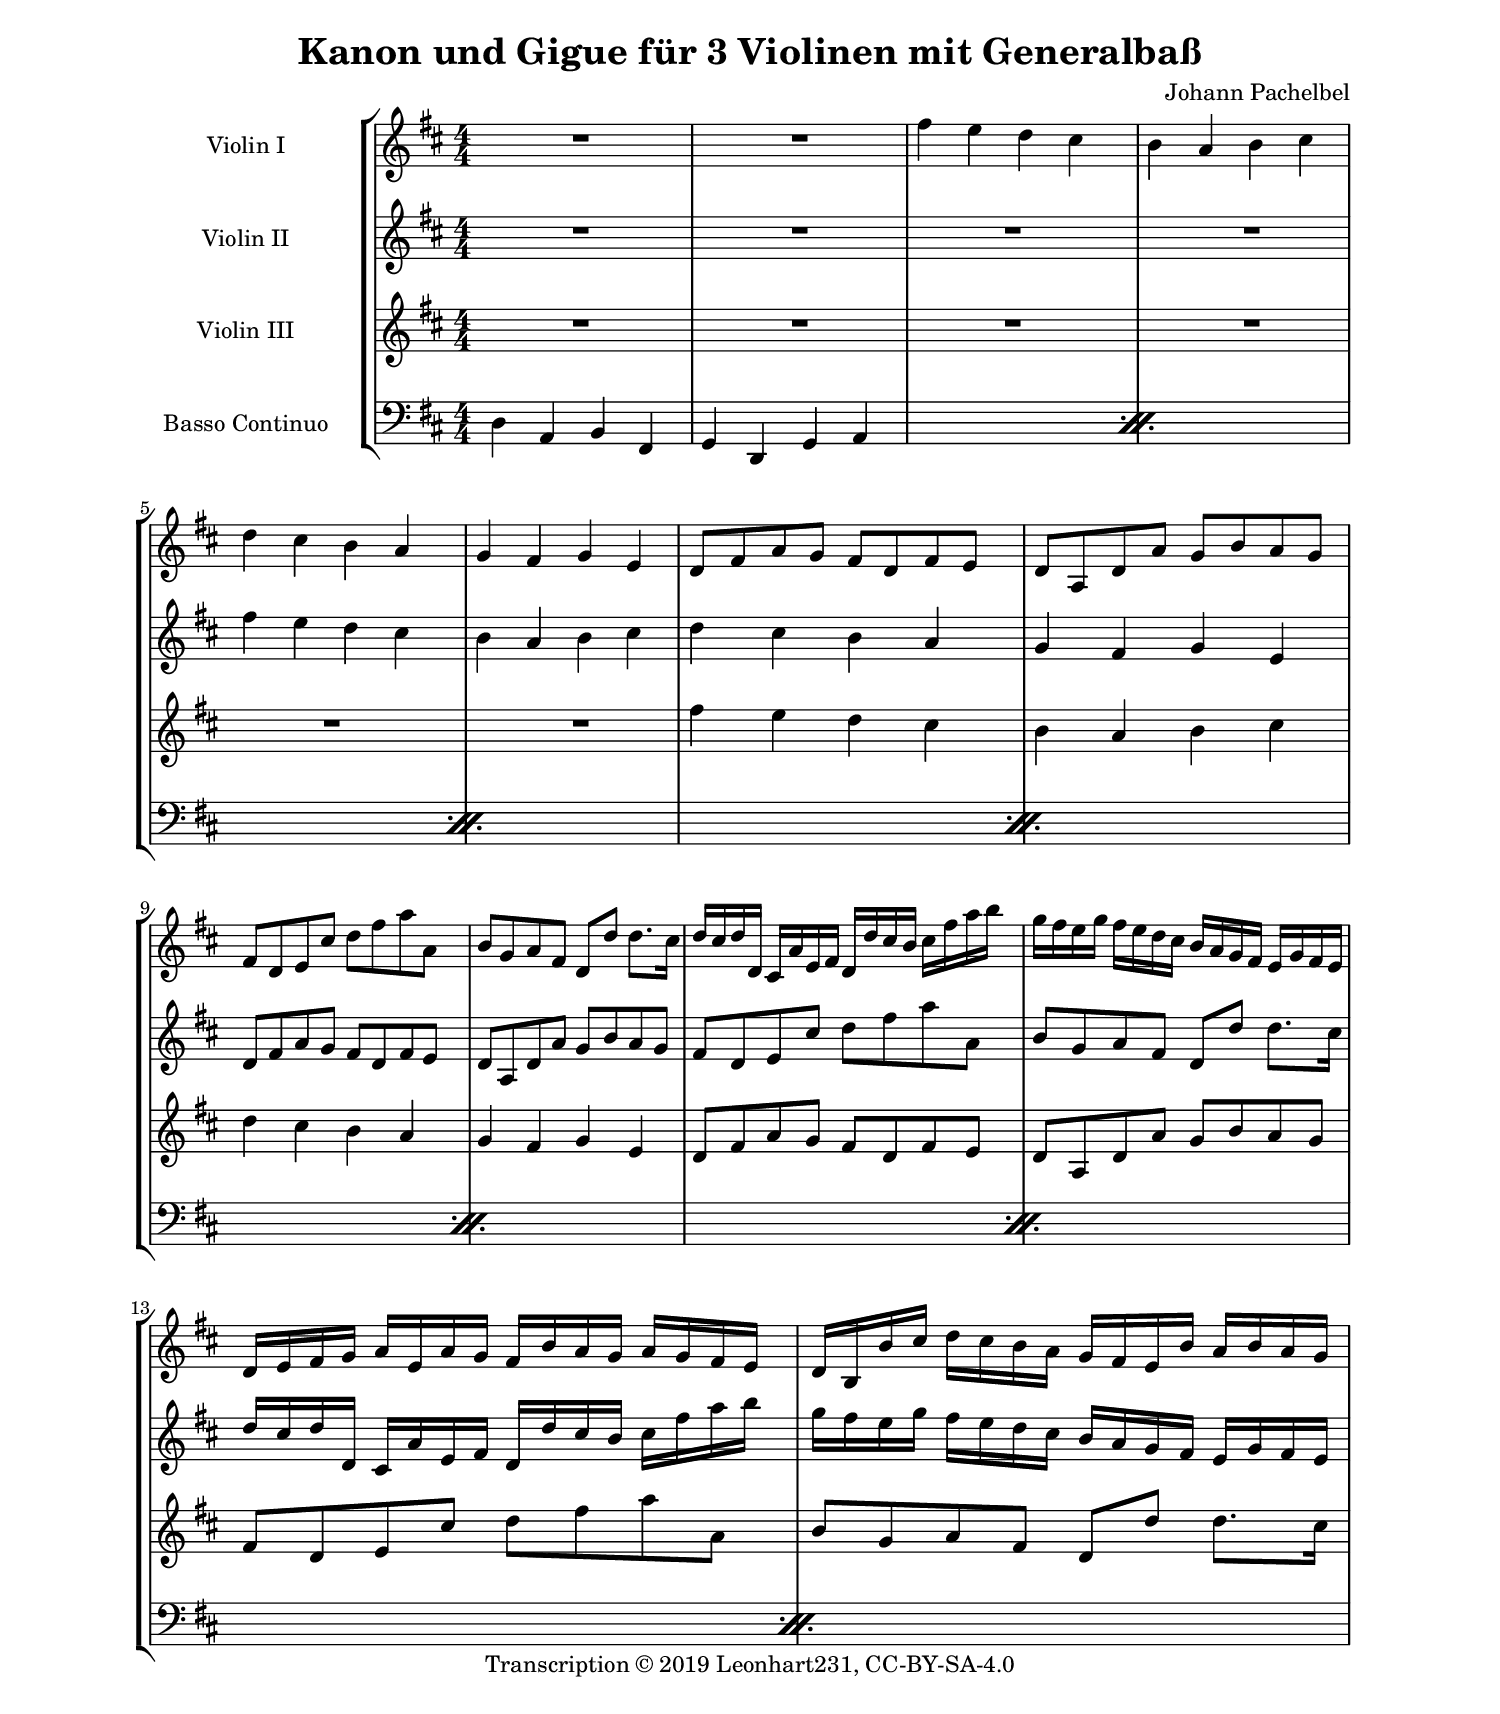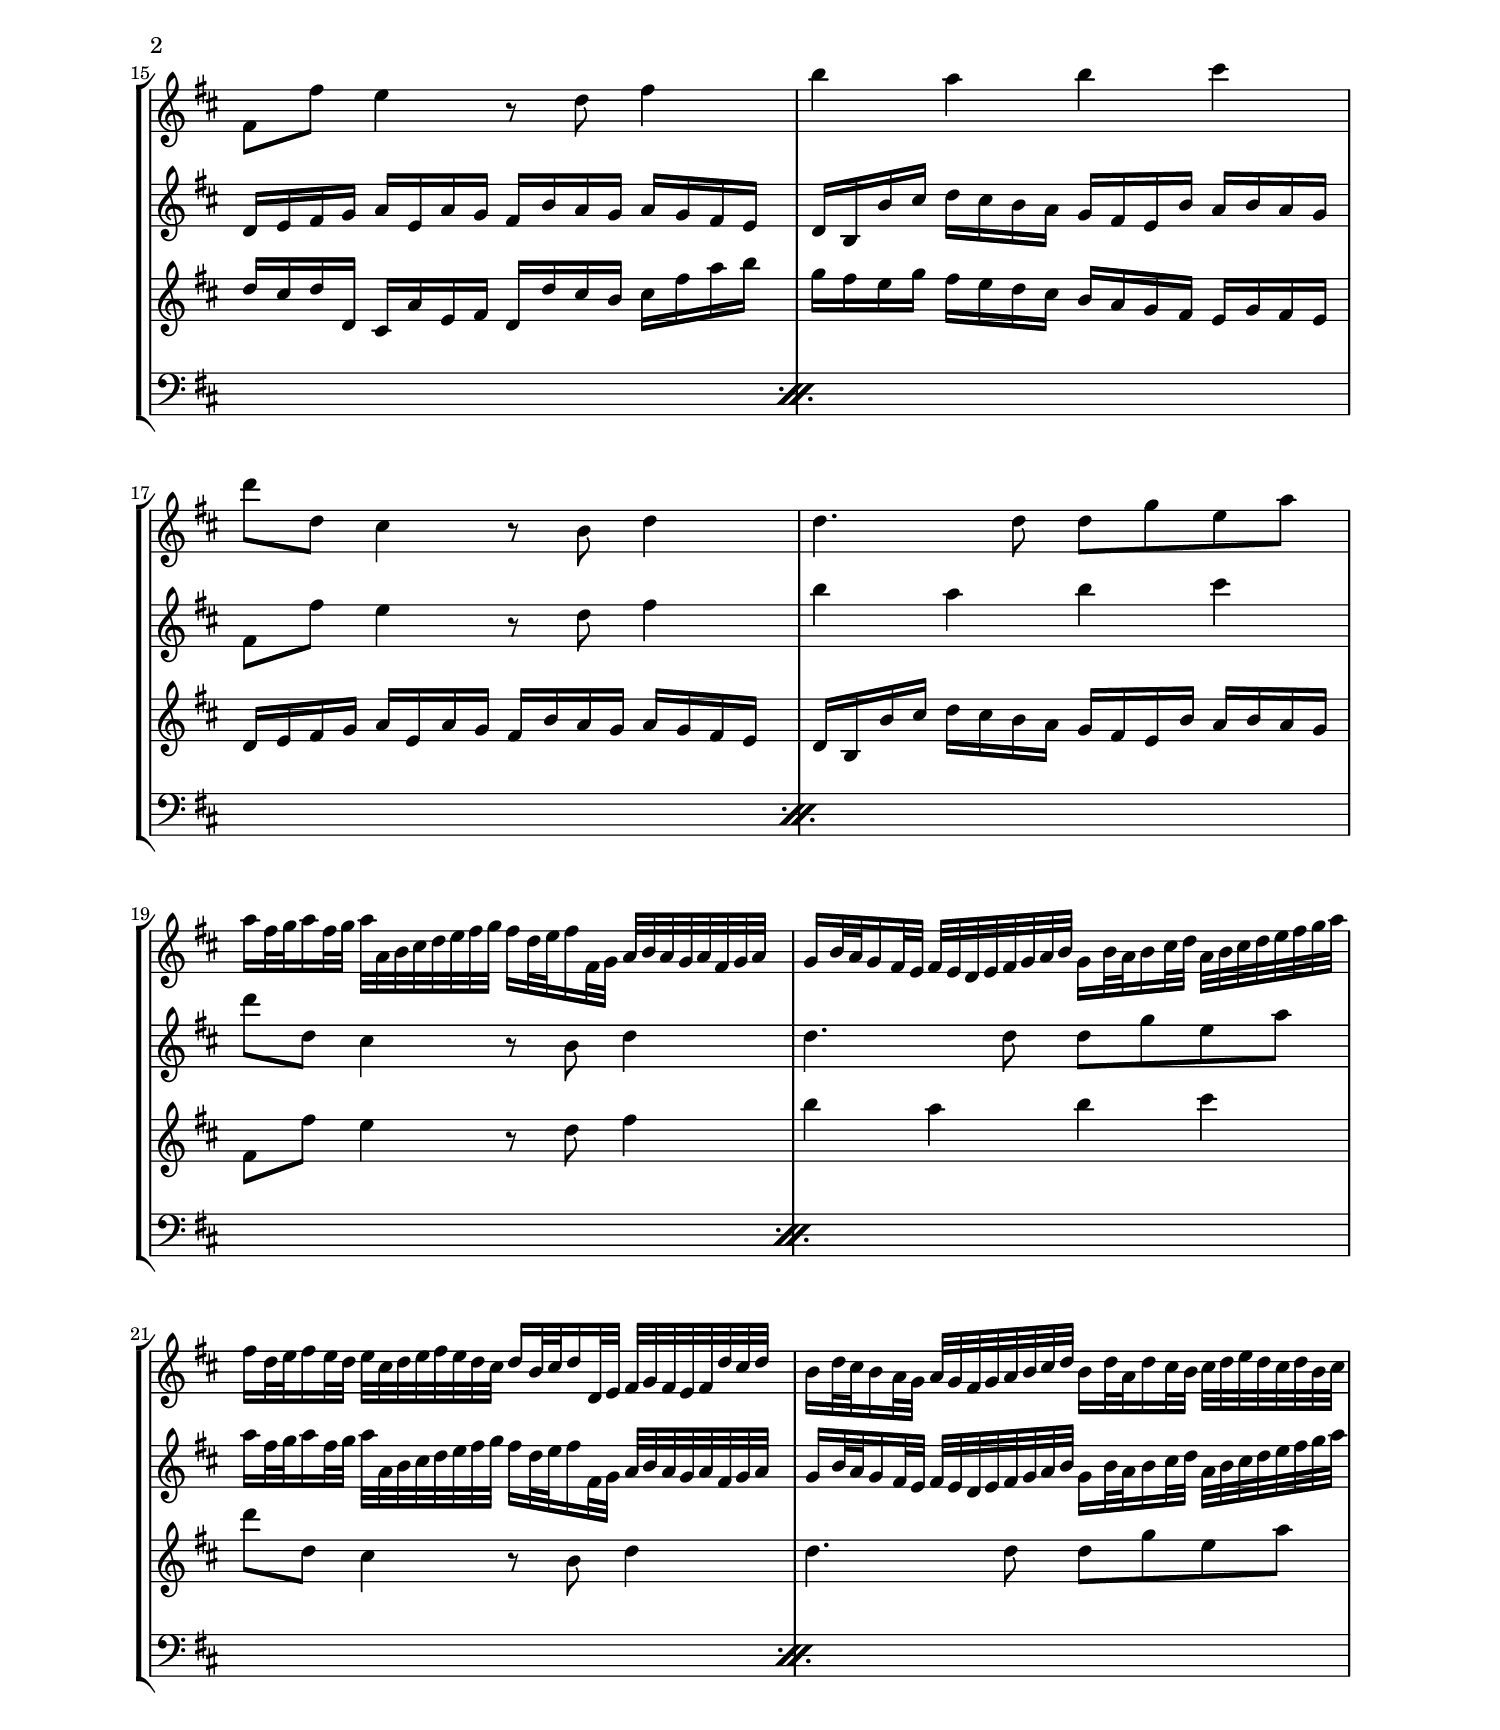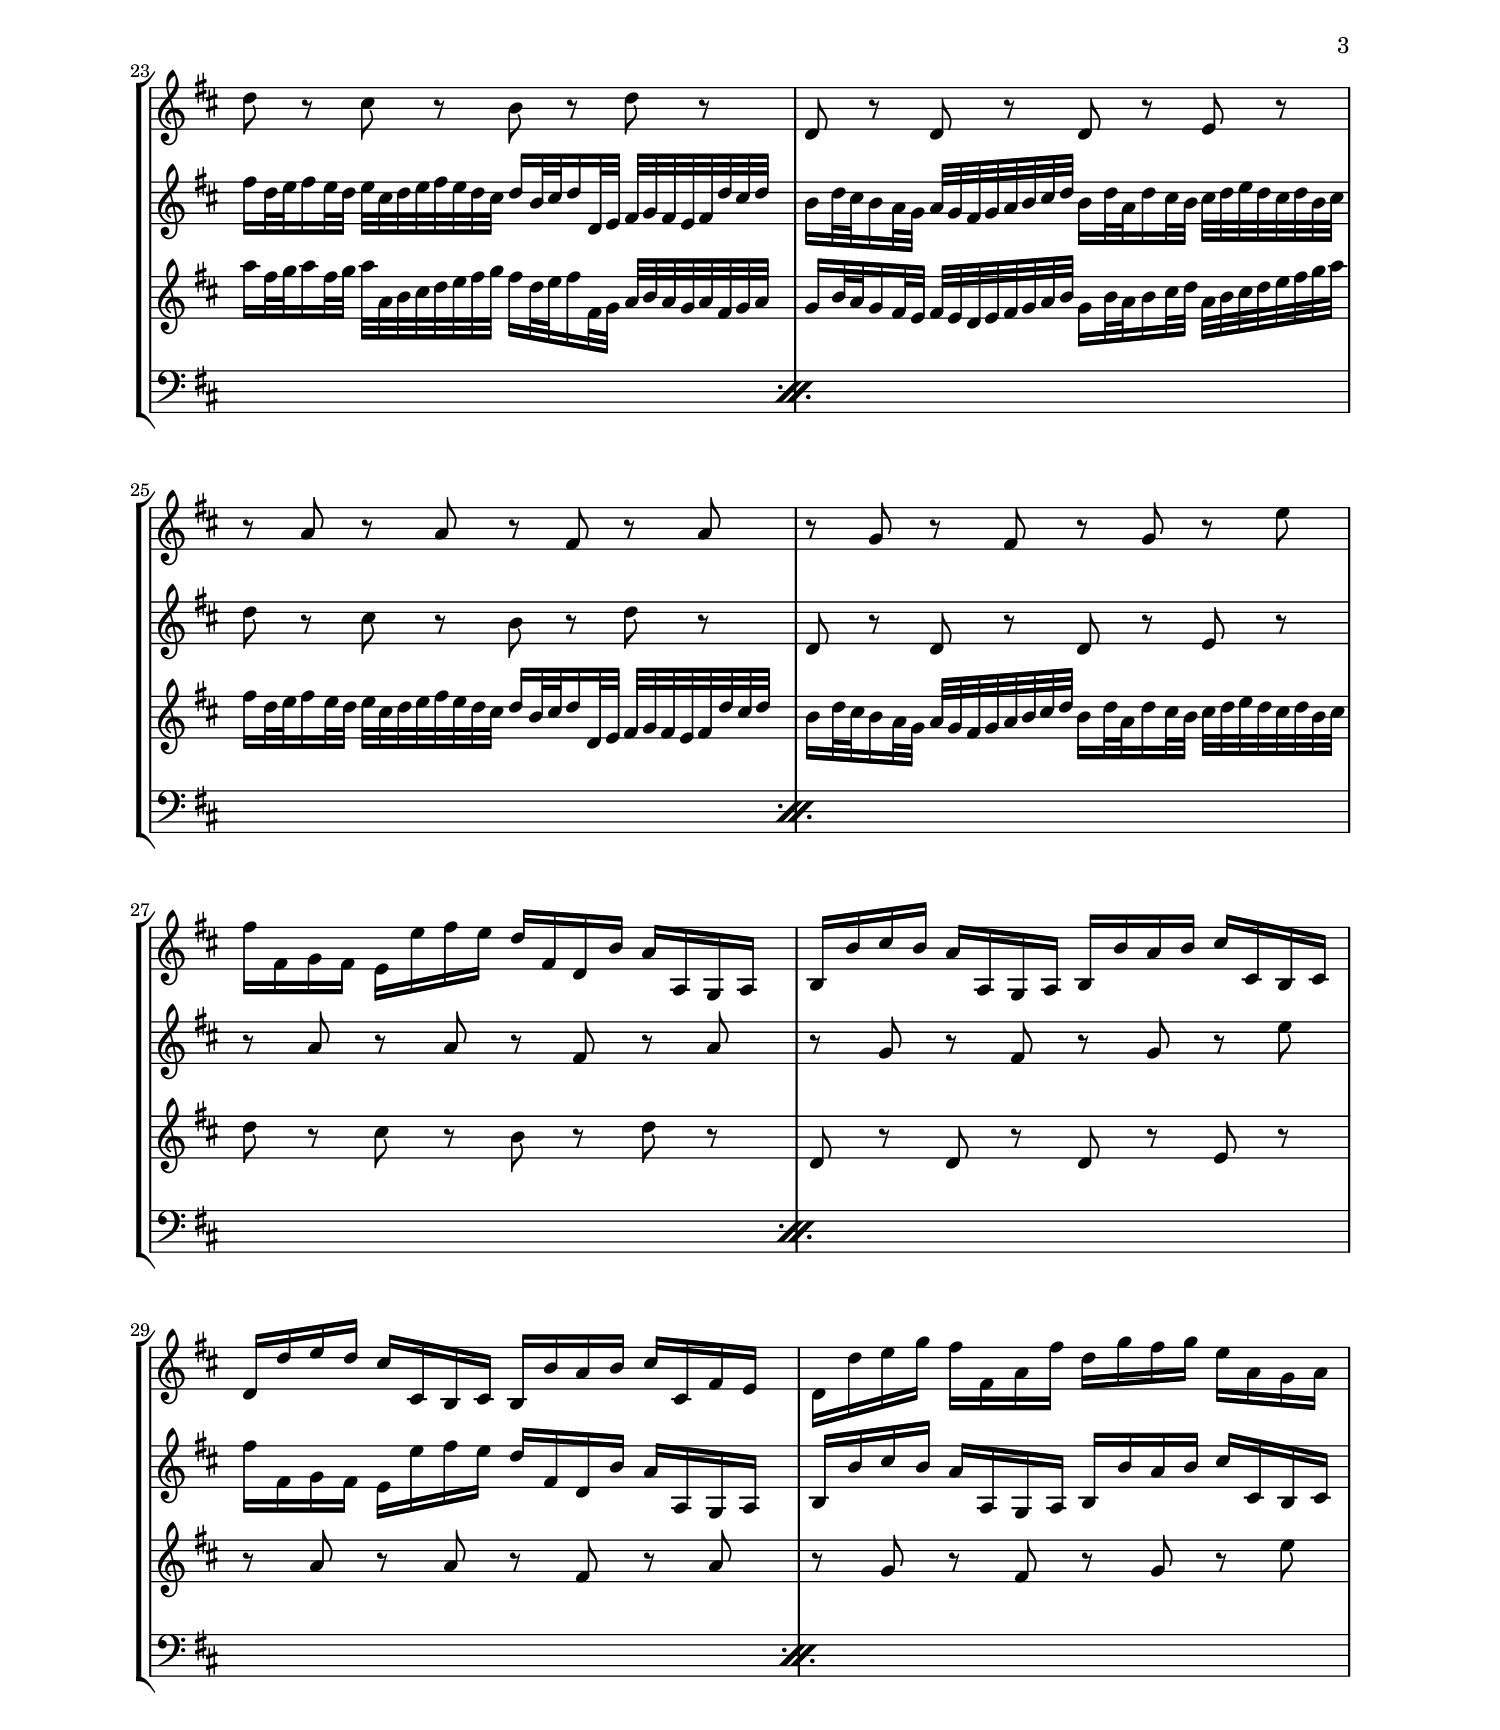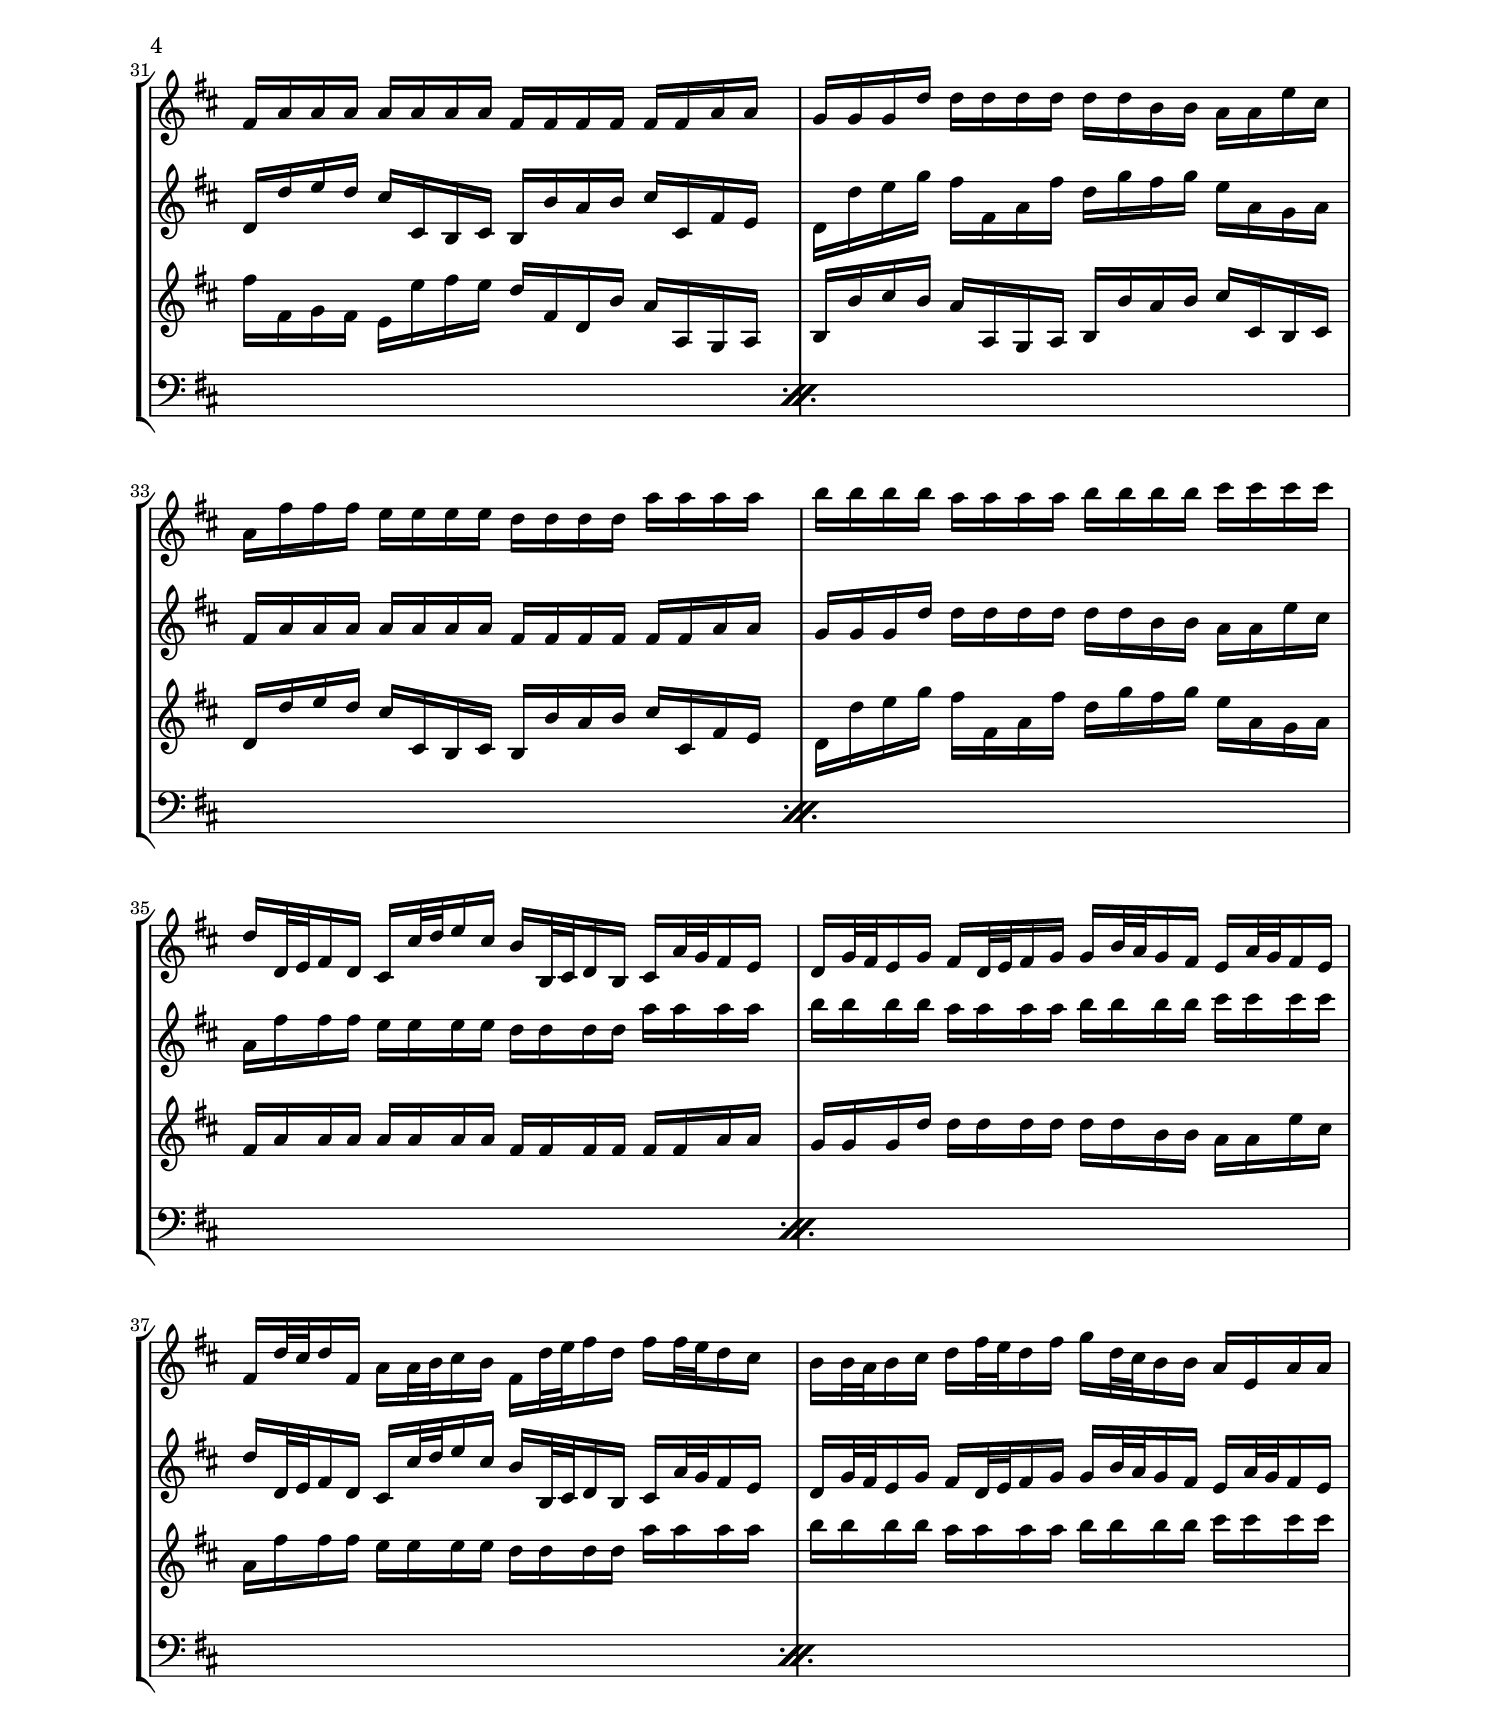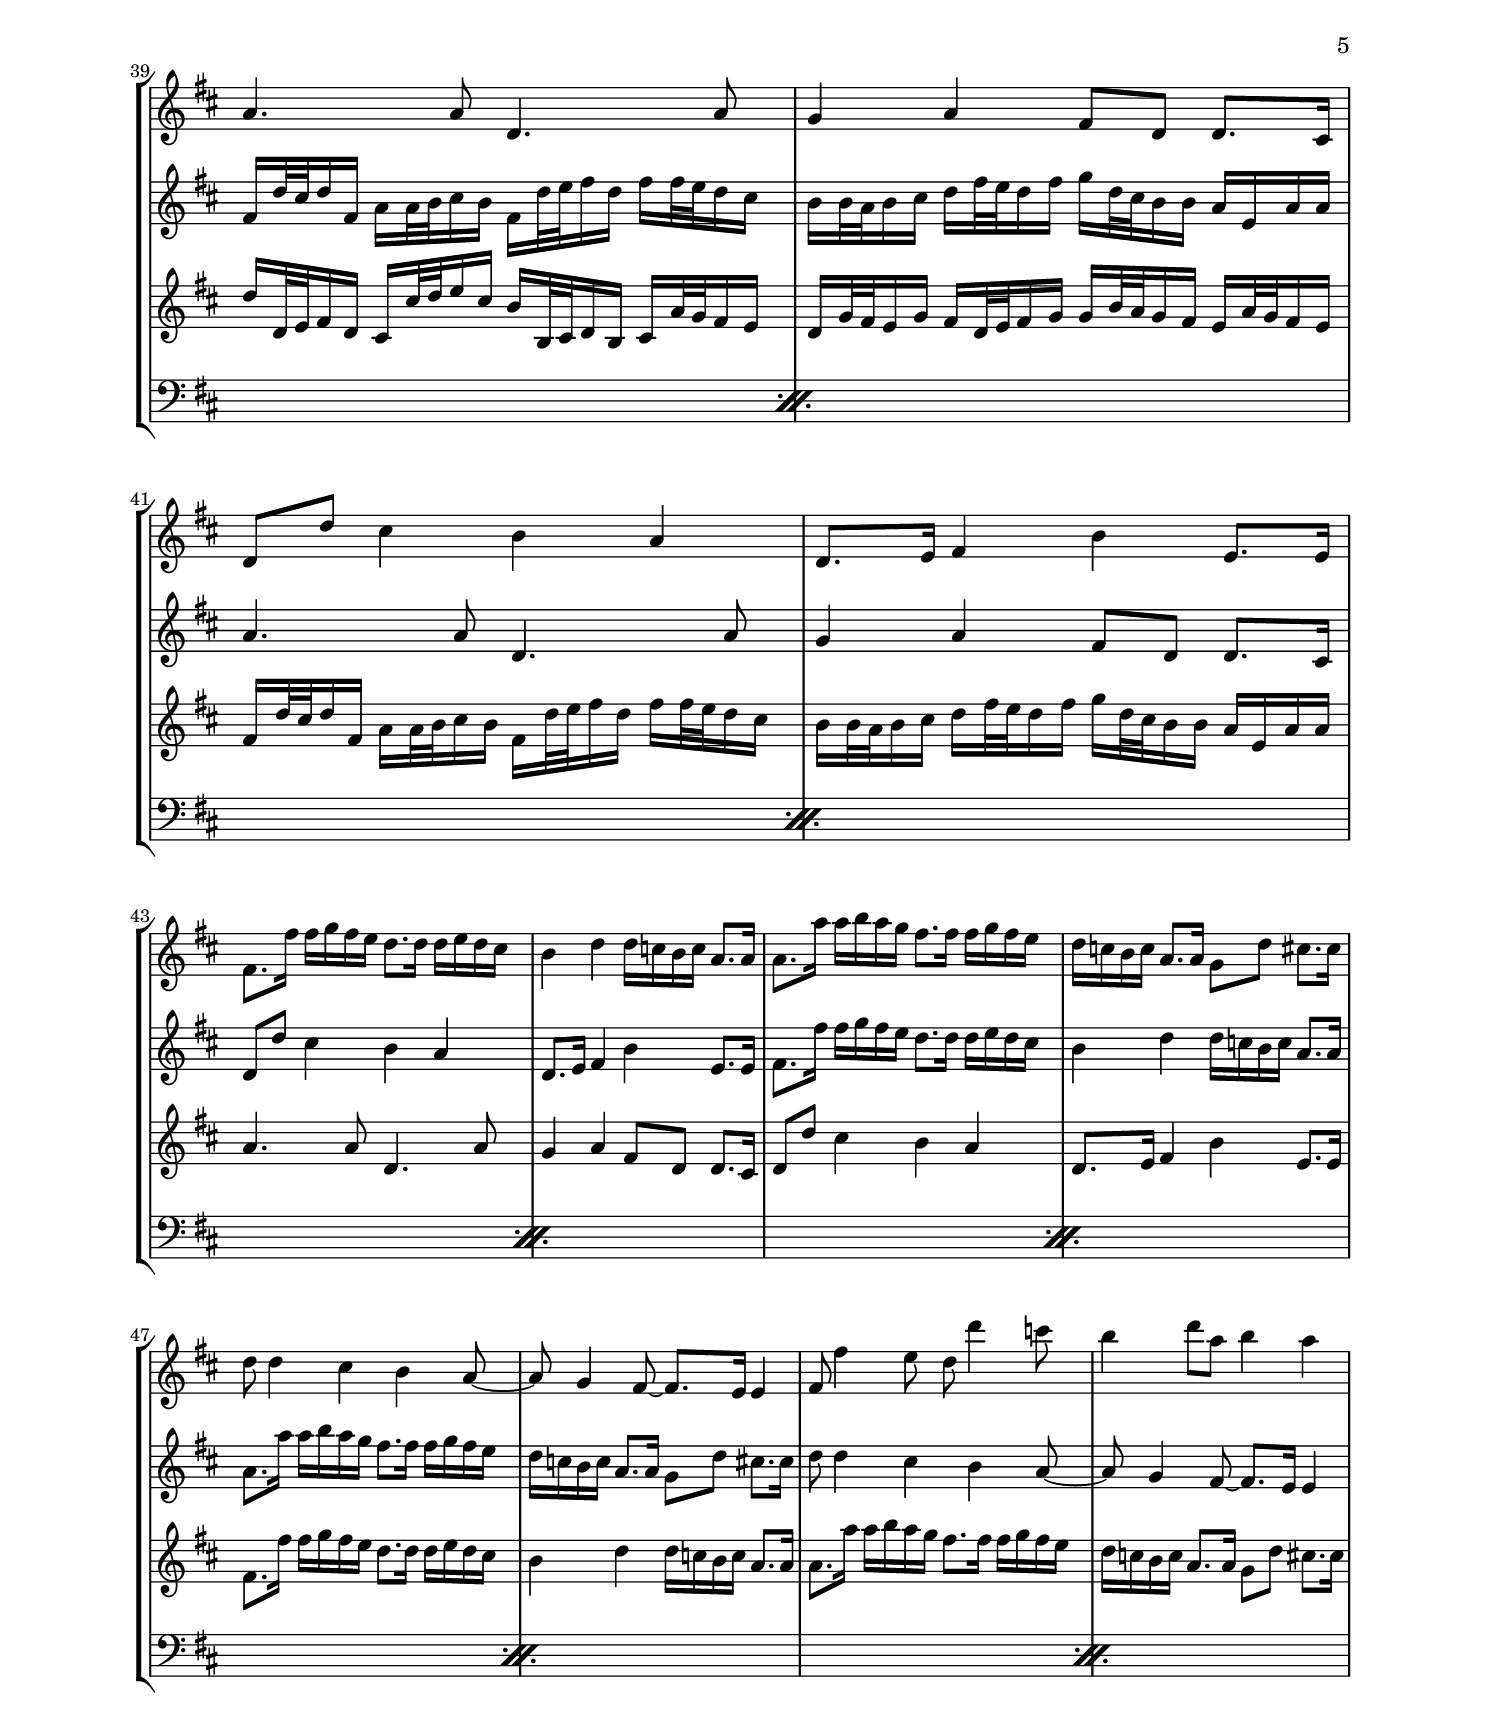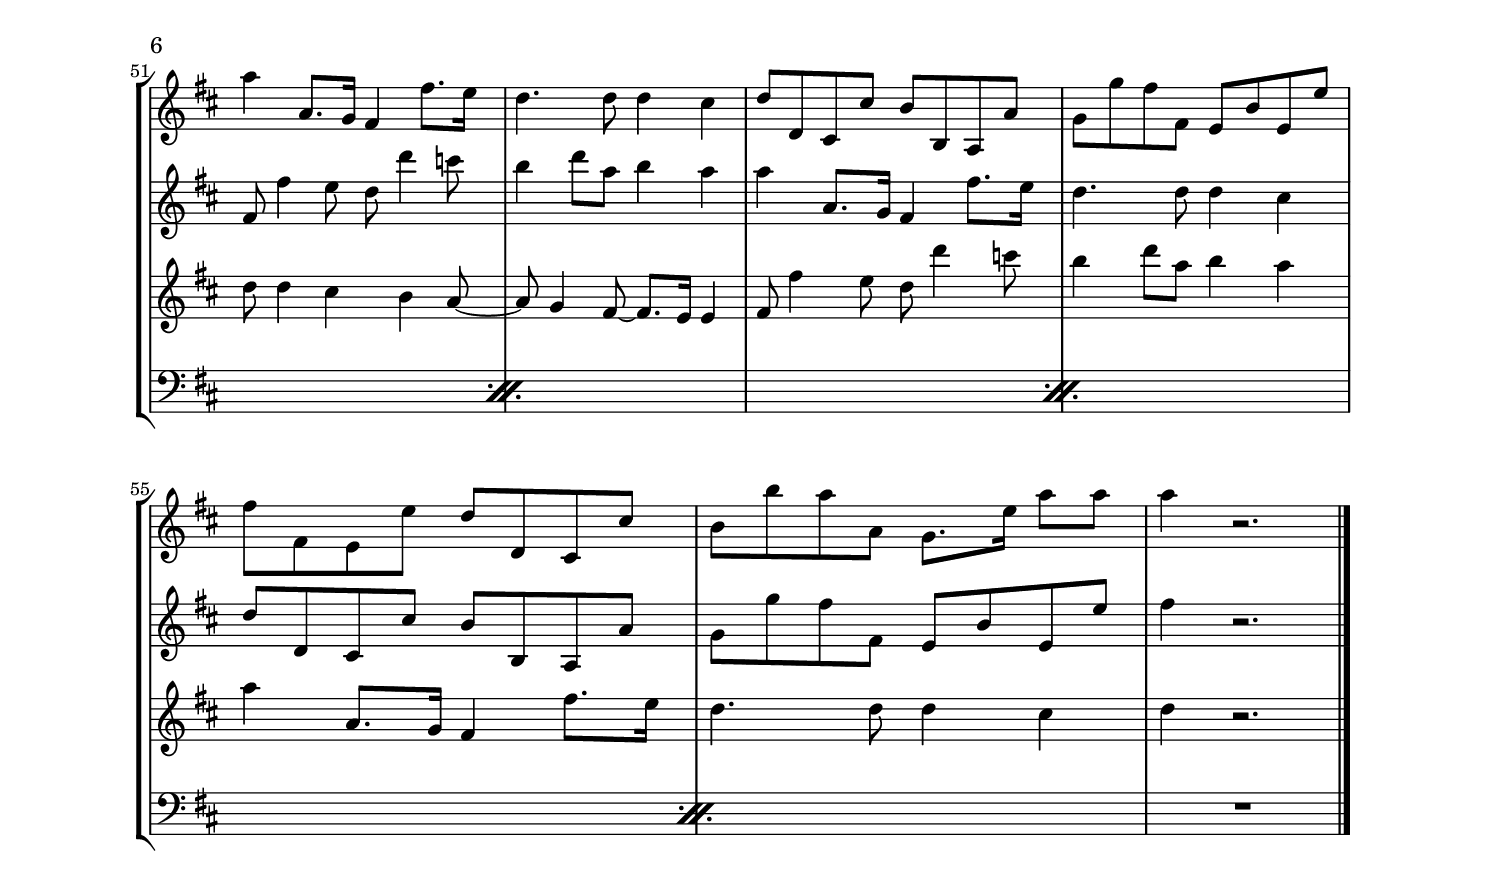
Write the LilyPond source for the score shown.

\version "2.18.2"

\language "english"

\header {
  title = "Kanon und Gigue für 3 Violinen mit Generalbaß"
  composer = "Johann Pachelbel"
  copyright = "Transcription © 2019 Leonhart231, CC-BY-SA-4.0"
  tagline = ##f
}

#(set! paper-alist (cons '("part size" . (cons (* 10 in) (* 13 in))) paper-alist))

\paper {
  #(set-paper-size "part size")
  indent = 1.5\in
  top-margin = 1\in
  bottom-margin = 1\in
  left-margin = 1\in
  right-margin = 1\in
}

global = {
  \key d \major
  \numericTimeSignature
  \time 4/4
  \compressFullBarRests
  \accidentalStyle modern-cautionary
}

partI = {
  fs4 e d cs |
  b4 a b cs |
  d4 cs b a |
  g4 fs g e |
}

partII = {
  d8 fs a g fs d fs e |
  d8 a d a' g b a g |
  fs8 d e cs' d fs a a, |
  b8 g a fs d d' d8. cs16 |
}

partIII = {
  d16 cs d d, cs a' e fs d d' cs b cs fs a b |
  g16 fs e g fs e d cs b a g fs e g fs e |
  d16 e fs g a e a g fs b a g a g fs e |
  d16 b b' cs d cs b a g fs e b' a b a g |
}

partIV = {
  fs8 fs' e4 r8 d fs4 |
  b4 a b cs |
  d8 d, cs4 r8 b d4 |
  d4. d8 d g e a |
}

partV = {
  a16 fs32 g a16 fs32 g a a, b cs d e fs g fs16 d32 e fs16 fs,32 g a b a g a fs g a |
  g16 b32 a g16 fs32 e fs e d e fs g a b g16 b32 a b16 cs32 d a b cs d e fs g a |
  fs16 d32 e fs16 e32 d e cs d e fs e d cs d16 b32 cs d16 d,32 e fs g fs e fs d' cs d |
  b16 d32 cs b16 a32 g a g fs g a b cs d b16 d32 a d16 cs32 b cs d e d cs d b cs |
}

partVI = {
  d8 r cs r b r d r |
  d,8 r d r d r e r |
  r8 a r a r fs r a |
  r8  g r fs r g r e' |
}

partVII = {
  fs16 fs, g fs e e' fs e d fs, d b' a a, g a |
  b16 b' cs b a a, g a b b' a b cs cs, b cs |
  d16 d' e d cs cs, b cs b b' a b cs cs, fs e |
  d16  d' e g fs fs, a fs' d g fs g e a, g a |
}

partVIII = {
  fs16 a a a a a a a fs fs fs fs fs fs a a|
  g16 g g d' d d d d d d b b a a e' cs |
  a16 fs' fs fs e e e e d d d d a' a a a |
  b16 b b b a a a a b b b b cs cs cs cs |
}

partIX = {
  d,16 d,32 e fs16 d cs cs'32 d e16 cs b b,32 cs d16 b cs a'32 g fs16 e |
  d16 g32 fs e16 g fs d32 e fs16 g g b32 a g16 fs e a32 g fs16 e |
  fs16 d'32 cs d16 fs, a a32 b cs16 b fs d'32 e fs16 d fs fs32 e d16 cs |
  b16 b32 a b16 cs d fs32 e d16 fs g d32 cs b16 b a e a a |
}

partX = {
  a4. a8 d,4. a'8 |
  g4 a fs8 d d8. cs16 |
  d8 d' cs4 b a |
  d,8. e16 fs4 b e,8. e16 |
}

partXI = {
  fs8. fs'16 fs g fs e d8. d16 d e d cs |
  b4 d d16 c b c a8. a16 |
  a8. a'16 a b a g fs8. fs16 fs g fs e |
  d16 c b c a8. a16 g8 d' cs8. cs16 |
}

partXII = {
  d8 d4 cs b a8~ |
  a8 g4 fs8~fs8. e16 e4 |
  fs8 fs'4 e8 d d'4 c8 |
  b4 d8 a b4 a |
  a4 a,8. g16 fs4 fs'8. e16 |
  d4. d8 d4 cs |
}

partXIII_I = {
  d8 d, cs cs' b b, a a' |
  g8 g' fs fs, e b' e, e' |
}

partXIII_II = {
  fs8 fs, e e' d d, cs cs' |
  b8 b' a a, g8. e'16 a8 a |
}

partXIII = {
  \partXIII_I
  \partXIII_II
}

voice = {
  \partI
  \partII
  \partIII
  \partIV
  \partV
  \partVI
  \partVII
  \partVIII
  \partIX
  \partX
  \partXI
  \partXII
}

scoreAViolinI = \relative c'' {
  \global
  R1*2 |
  \voice
  \partXIII
  a4 r2. | \bar "|."
}

scoreAViolinII = \relative c'' {
  \global
  R1*4 |
  \voice
  \partXIII_I
  fs4 r2. | \bar "|."
}

scoreAViolinIII = \relative c'' {
  \global
  R1*6 |
  \voice
  d4 r2. | \bar "|."
}

scoreABcMusic = \relative c {
  \global
  \repeat percent 28 { d4 a b fs | g4 d g a | }
  R1 | \bar "|."
}

scoreABcFigures = \figuremode {
  \global
  \override Staff.BassFigureAlignmentPositioning #'direction = #DOWN
}

scoreAViolinIPart = \new Staff \with {
  instrumentName = "Violin I"
  midiInstrument = "violin"
} \scoreAViolinI

scoreAViolinIIPart = \new Staff \with {
  instrumentName = "Violin II"
  midiInstrument = "violin"
} \scoreAViolinII

scoreAViolinIIIPart = \new Staff \with {
  instrumentName = "Violin III"
  midiInstrument = "violin"
} \scoreAViolinIII

scoreABassoContinuoPart = <<
  \new Staff \with {
    instrumentName = "Basso Continuo"
    midiInstrument = "cello"
  } { \clef bass \scoreABcMusic }
  \new FiguredBass \scoreABcFigures
>>

\score {
  \new StaffGroup <<
    \scoreAViolinIPart
    \scoreAViolinIIPart
    \scoreAViolinIIIPart
    \scoreABassoContinuoPart
  >>
  \layout { }
}

\score {
  \unfoldRepeats
  <<
    \scoreAViolinIPart
    \scoreAViolinIIPart
    \scoreAViolinIIIPart
    \scoreABassoContinuoPart
  >>
  \midi {
    \tempo 4=60
  }
}
